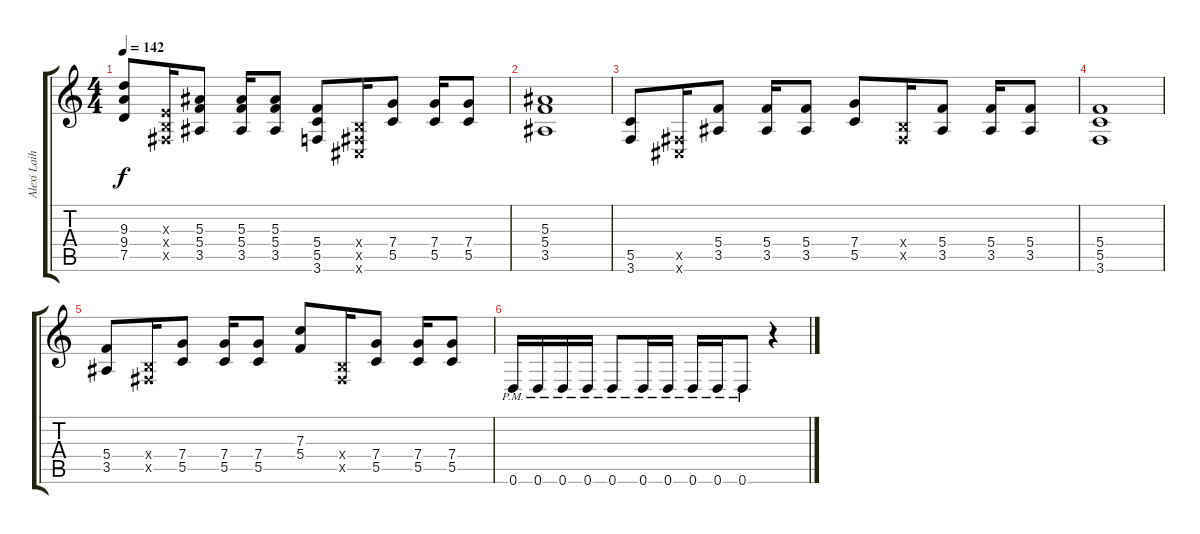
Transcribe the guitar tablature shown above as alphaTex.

\track ("Alexi Laiho" "Alexi Laih") {instrument distortionguitar}
\staff {score tabs}
\tuning (D4 A3 F3 C3 G2 D2) {hide}
\ts (4 4)
\tempo 142
\clef g2
\ks c
(9.3 9.4 7.5).8{dy f} (-1.3{x} -1.4{x} -1.5{x}).16 (5.3 5.4 3.5).8 (5.3 5.4 3.5).16 (5.3 5.4 3.5).8 (5.4 5.5 3.6).8 (-1.4{x} -1.5{x} -1.6{x}).16 (7.4 5.5).8 (7.4 5.5).16 (7.4 5.5).8 |
(5.3 5.4 3.5).1 |
(5.5 3.6).8 (-1.5{x} -1.6{x}).16 (5.4 3.5).8 (5.4 3.5).16 (5.4 3.5).8 (7.4 5.5).8 (-1.4{x} -1.5{x}).16 (5.4 3.5).8 (5.4 3.5).16 (5.4 3.5).8 |
(5.4 5.5 3.6).1 |
(5.4 3.5).8 (-1.4{x} -1.5{x}).16 (7.4 5.5).8 (7.4 5.5).16 (7.4 5.5).8 (7.3 5.4).8 (-1.4{x} -1.5{x}).16 (7.4 5.5).8 (7.4 5.5).16 (7.4 5.5).8 |
0.6{pm}.16 0.6{pm}.16 0.6{pm}.16 0.6{pm}.16 0.6{pm}.8 0.6{pm}.16 0.6{pm}.16 0.6{pm}.16 0.6{pm}.16 0.6{pm}.8 r.4
